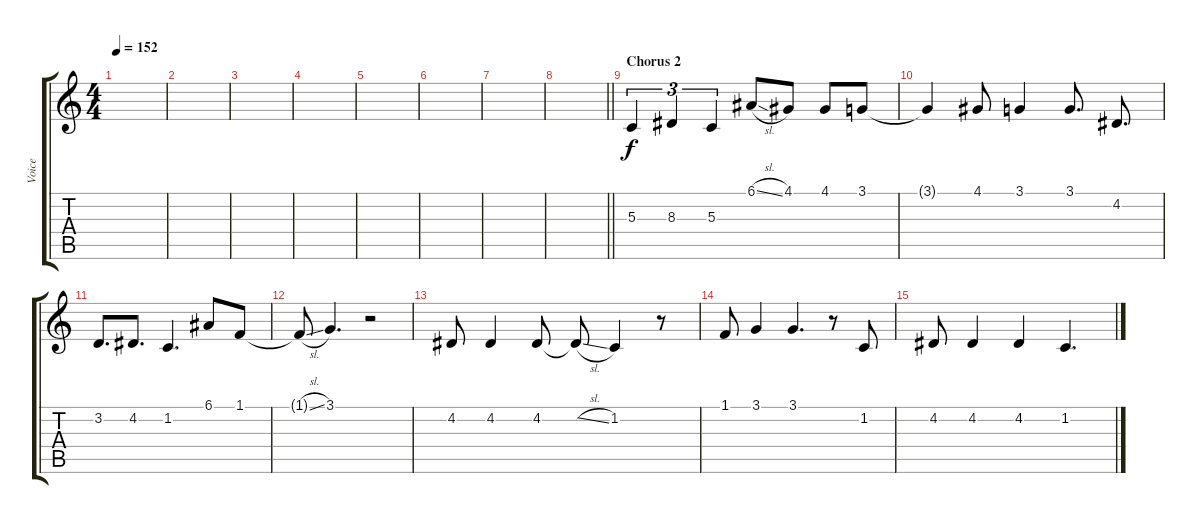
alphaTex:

\track ("Voice" "Voice") {instrument flute}
\staff {score tabs}
\tuning (E4 B3 G3 D3 A2 E2) {hide}
\ts (4 4)
\tempo 152
\clef g2
\ks c
|
|
|
|
|
|
|
\barLineRight lightlight
|
\section ("" "Chorus 2")
5.3.4{tu (3 2)} 8.3.4{tu (3 2)} 5.3.4{tu (3 2)} 6.1{sl}.8 4.1.8 4.1.8 3.1.8 |
3.1{t}.4 4.1.8 3.1.4 3.1.8{d} 4.2.8{d} |
3.2.8{d} 4.2.8{d} 1.2.4{d} 6.1.8 1.1.8 |
1.1{sl t}.8 3.1.4{d} r.2 |
4.2.8 4.2.4 4.2.8 4.2{sl t}.8 1.2.4 r.8 |
1.1.8 3.1.4 3.1.4{d} r.8 1.2.8 |
4.2.8 4.2.4 4.2.4 1.2.4{d}
